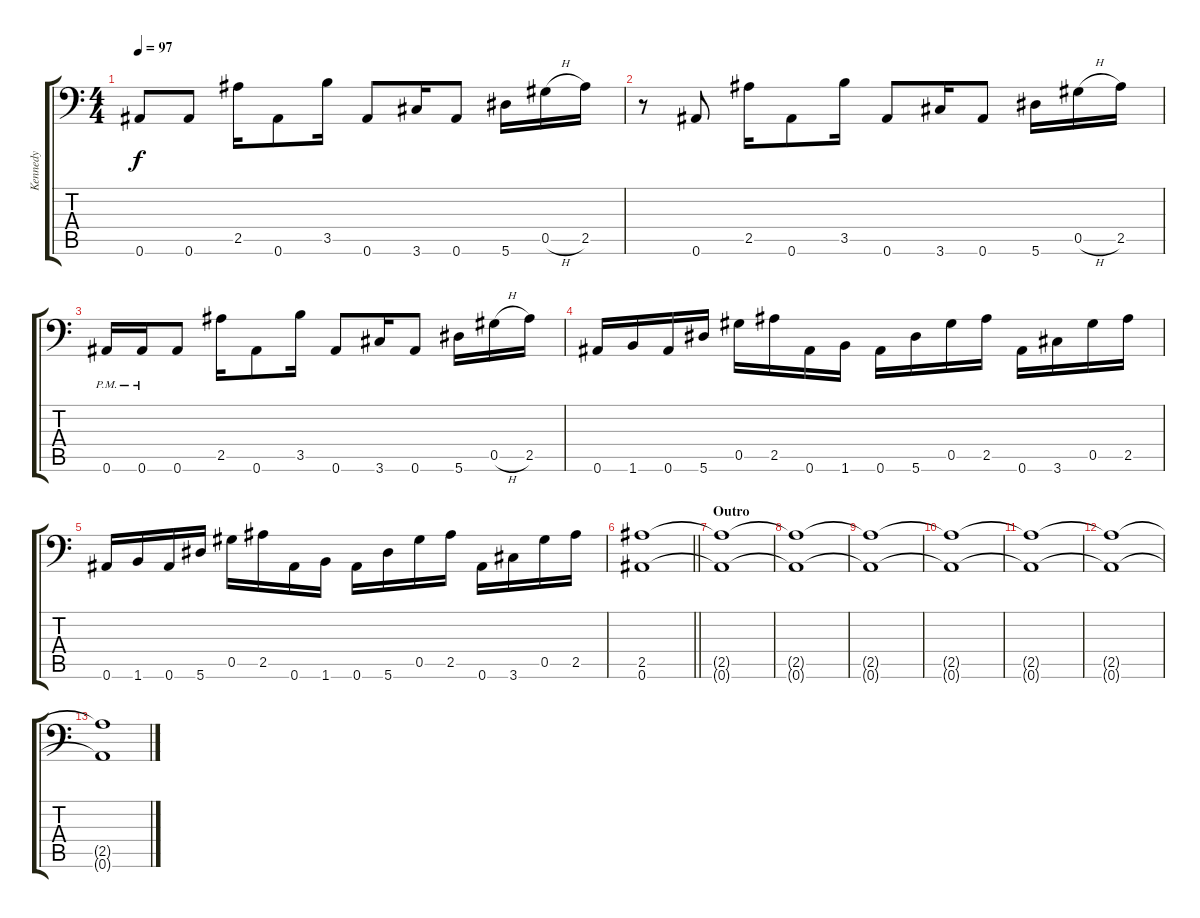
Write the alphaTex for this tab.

\track ("Kennedy" "Kennedy") {instrument distortionguitar}
\staff {score tabs}
\tuning (Eb4 Bb3 Gb3 Db3 Ab2 Bb1) {hide}
\ts (4 4)
\tempo 97
\clef f4
\ks c
0.6.8{dy f} 0.6.8 2.5.16 0.6.8 3.5.16 0.6.8 3.6.16 0.6.8 5.6.16 0.5{h}.16 2.5.16 |
r.8 0.6.8 2.5.16 0.6.8 3.5.16 0.6.8 3.6.16 0.6.8 5.6.16 0.5{h}.16 2.5.16 |
0.6{pm}.16 0.6{pm}.16 0.6.8 2.5.16 0.6.8 3.5.16 0.6.8 3.6.16 0.6.8 5.6.16 0.5{h}.16 2.5.16 |
0.6.16 1.6.16 0.6.16 5.6.16 0.5.16 2.5.16 0.6.16 1.6.16 0.6.16 5.6.16 0.5.16 2.5.16 0.6.16 3.6.16 0.5.16 2.5.16 |
0.6.16 1.6.16 0.6.16 5.6.16 0.5.16 2.5.16 0.6.16 1.6.16 0.6.16 5.6.16 0.5.16 2.5.16 0.6.16 3.6.16 0.5.16 2.5.16 |
\barLineRight lightlight
(2.5 0.6).1 |
\section ("" "Outro")
(2.5{t} 0.6{t}).1 |
(2.5{t} 0.6{t}).1 |
(2.5{t} 0.6{t}).1 |
(2.5{t} 0.6{t}).1 |
(2.5{t} 0.6{t}).1 |
(2.5{t} 0.6{t}).1 |
(2.5{t} 0.6{t}).1
